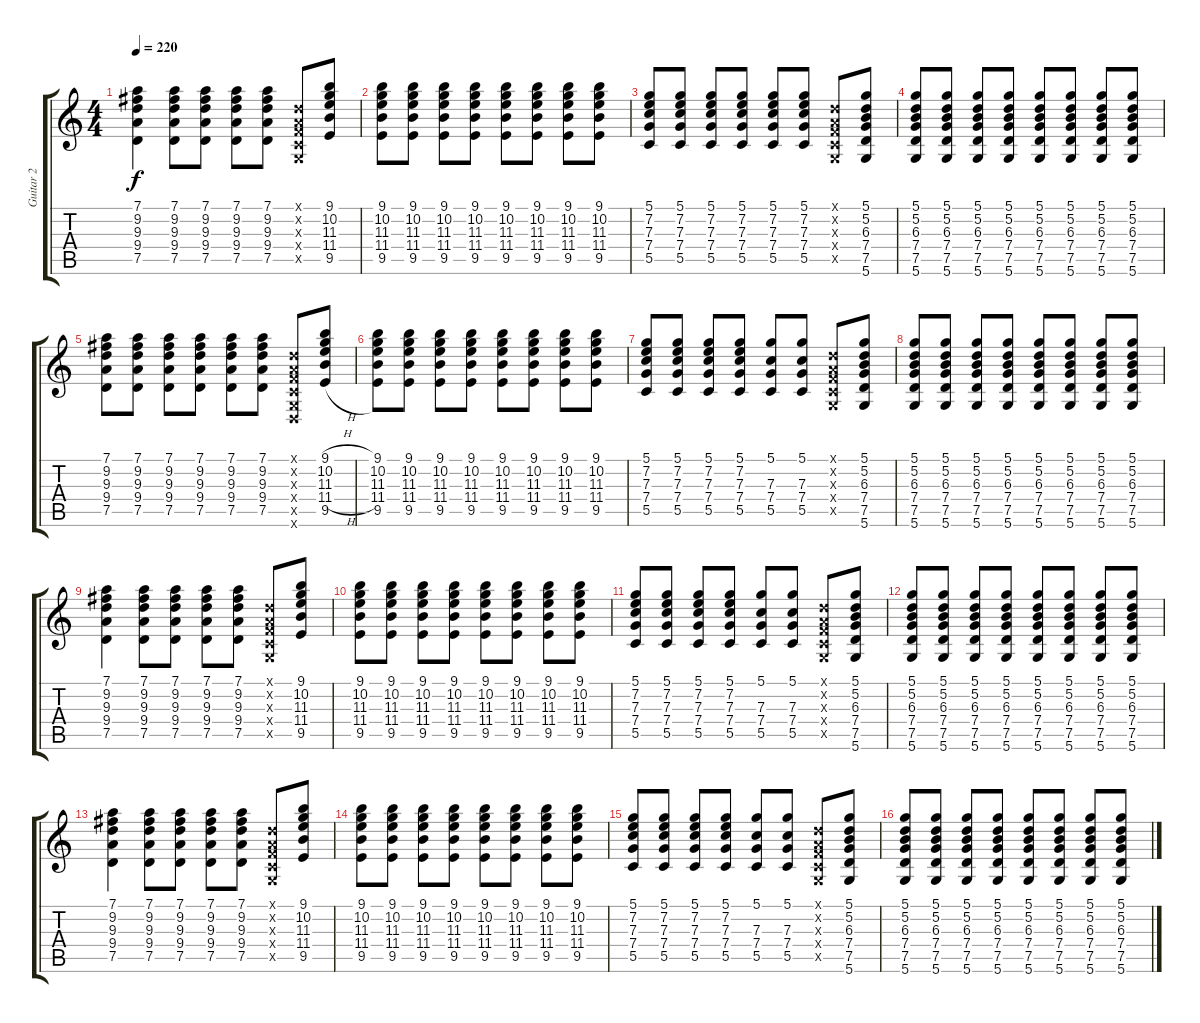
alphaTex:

\track ("Guitar 2" "Guitar 2") {instrument distortionguitar}
\staff {score tabs}
\tuning (D4 A3 F3 C3 G2 D2) {hide}
\ts (4 4)
\tempo 220
\clef g2
\ks c
(7.1 9.2 9.3 9.4 7.5).4{dy f} (7.1 9.2 9.3 9.4 7.5).8 (7.1 9.2 9.3 9.4 7.5).8 (7.1 9.2 9.3 9.4 7.5).8 (7.1 9.2 9.3 9.4 7.5).8 (0.1{x} 0.2{x} 0.3{x} 0.4{x} 0.5{x}).8 (9.1 10.2 11.3 11.4 9.5).8 |
(9.1 10.2 11.3 11.4 9.5).8 (9.1 10.2 11.3 11.4 9.5).8 (9.1 10.2 11.3 11.4 9.5).8 (9.1 10.2 11.3 11.4 9.5).8 (9.1 10.2 11.3 11.4 9.5).8 (9.1 10.2 11.3 11.4 9.5).8 (9.1 10.2 11.3 11.4 9.5).8 (9.1 10.2 11.3 11.4 9.5).8 |
(5.1 7.2 7.3 7.4 5.5).8 (5.1 7.2 7.3 7.4 5.5).8 (5.1 7.2 7.3 7.4 5.5).8 (5.1 7.2 7.3 7.4 5.5).8 (5.1 7.2 7.3 7.4 5.5).8 (5.1 7.2 7.3 7.4 5.5).8 (0.1{x} 0.2{x} 0.3{x} 0.4{x} 0.5{x}).8 (5.1 5.2 6.3 7.4 7.5 5.6).8 |
(5.1 5.2 6.3 7.4 7.5 5.6).8 (5.1 5.2 6.3 7.4 7.5 5.6).8 (5.1 5.2 6.3 7.4 7.5 5.6).8 (5.1 5.2 6.3 7.4 7.5 5.6).8 (5.1 5.2 6.3 7.4 7.5 5.6).8 (5.1 5.2 6.3 7.4 7.5 5.6).8 (5.1 5.2 6.3 7.4 7.5 5.6).8 (5.1 5.2 6.3 7.4 7.5 5.6).8 |
(7.1 9.2 9.3 9.4 7.5).8 (7.1 9.2 9.3 9.4 7.5).8 (7.1 9.2 9.3 9.4 7.5).8 (7.1 9.2 9.3 9.4 7.5).8 (7.1 9.2 9.3 9.4 7.5).8 (7.1 9.2 9.3 9.4 7.5).8 (0.1{x} 0.2{x} 0.3{x} 0.4{x} 0.5{x} 0.6{x}).8 (9.1{h} 10.2{h} 11.3{h} 11.4{h} 9.5{h}).8 |
(9.1 10.2 11.3 11.4 9.5).8 (9.1 10.2 11.3 11.4 9.5).8 (9.1 10.2 11.3 11.4 9.5).8 (9.1 10.2 11.3 11.4 9.5).8 (9.1 10.2 11.3 11.4 9.5).8 (9.1 10.2 11.3 11.4 9.5).8 (9.1 10.2 11.3 11.4 9.5).8 (9.1 10.2 11.3 11.4 9.5).8 |
(5.1 7.2 7.3 7.4 5.5).8 (5.1 7.2 7.3 7.4 5.5).8 (5.1 7.2 7.3 7.4 5.5).8 (5.1 7.2 7.3 7.4 5.5).8 (5.1 7.3 7.4 5.5).8 (5.1 7.3 7.4 5.5).8 (0.1{x} 0.2{x} 0.3{x} 0.4{x} 0.5{x}).8 (5.1 5.2 6.3 7.4 7.5 5.6).8 |
(5.1 5.2 6.3 7.4 7.5 5.6).8 (5.1 5.2 6.3 7.4 7.5 5.6).8 (5.1 5.2 6.3 7.4 7.5 5.6).8 (5.1 5.2 6.3 7.4 7.5 5.6).8 (5.1 5.2 6.3 7.4 7.5 5.6).8 (5.1 5.2 6.3 7.4 7.5 5.6).8 (5.1 5.2 6.3 7.4 7.5 5.6).8 (5.1 5.2 6.3 7.4 7.5 5.6).8 |
(7.1 9.2 9.3 9.4 7.5).4 (7.1 9.2 9.3 9.4 7.5).8 (7.1 9.2 9.3 9.4 7.5).8 (7.1 9.2 9.3 9.4 7.5).8 (7.1 9.2 9.3 9.4 7.5).8 (0.1{x} 0.2{x} 0.3{x} 0.4{x} 0.5{x}).8 (9.1 10.2 11.3 11.4 9.5).8 |
(9.1 10.2 11.3 11.4 9.5).8 (9.1 10.2 11.3 11.4 9.5).8 (9.1 10.2 11.3 11.4 9.5).8 (9.1 10.2 11.3 11.4 9.5).8 (9.1 10.2 11.3 11.4 9.5).8 (9.1 10.2 11.3 11.4 9.5).8 (9.1 10.2 11.3 11.4 9.5).8 (9.1 10.2 11.3 11.4 9.5).8 |
(5.1 7.2 7.3 7.4 5.5).8 (5.1 7.2 7.3 7.4 5.5).8 (5.1 7.2 7.3 7.4 5.5).8 (5.1 7.2 7.3 7.4 5.5).8 (5.1 7.3 7.4 5.5).8 (5.1 7.3 7.4 5.5).8 (0.1{x} 0.2{x} 0.3{x} 0.4{x} 0.5{x}).8 (5.1 5.2 6.3 7.4 7.5 5.6).8 |
(5.1 5.2 6.3 7.4 7.5 5.6).8 (5.1 5.2 6.3 7.4 7.5 5.6).8 (5.1 5.2 6.3 7.4 7.5 5.6).8 (5.1 5.2 6.3 7.4 7.5 5.6).8 (5.1 5.2 6.3 7.4 7.5 5.6).8 (5.1 5.2 6.3 7.4 7.5 5.6).8 (5.1 5.2 6.3 7.4 7.5 5.6).8 (5.1 5.2 6.3 7.4 7.5 5.6).8 |
(7.1 9.2 9.3 9.4 7.5).4 (7.1 9.2 9.3 9.4 7.5).8 (7.1 9.2 9.3 9.4 7.5).8 (7.1 9.2 9.3 9.4 7.5).8 (7.1 9.2 9.3 9.4 7.5).8 (0.1{x} 0.2{x} 0.3{x} 0.4{x} 0.5{x}).8 (9.1 10.2 11.3 11.4 9.5).8 |
(9.1 10.2 11.3 11.4 9.5).8 (9.1 10.2 11.3 11.4 9.5).8 (9.1 10.2 11.3 11.4 9.5).8 (9.1 10.2 11.3 11.4 9.5).8 (9.1 10.2 11.3 11.4 9.5).8 (9.1 10.2 11.3 11.4 9.5).8 (9.1 10.2 11.3 11.4 9.5).8 (9.1 10.2 11.3 11.4 9.5).8 |
(5.1 7.2 7.3 7.4 5.5).8 (5.1 7.2 7.3 7.4 5.5).8 (5.1 7.2 7.3 7.4 5.5).8 (5.1 7.2 7.3 7.4 5.5).8 (5.1 7.3 7.4 5.5).8 (5.1 7.3 7.4 5.5).8 (0.1{x} 0.2{x} 0.3{x} 0.4{x} 0.5{x}).8 (5.1 5.2 6.3 7.4 7.5 5.6).8 |
(5.1 5.2 6.3 7.4 7.5 5.6).8 (5.1 5.2 6.3 7.4 7.5 5.6).8 (5.1 5.2 6.3 7.4 7.5 5.6).8 (5.1 5.2 6.3 7.4 7.5 5.6).8 (5.1 5.2 6.3 7.4 7.5 5.6).8 (5.1 5.2 6.3 7.4 7.5 5.6).8 (5.1 5.2 6.3 7.4 7.5 5.6).8 (5.1 5.2 6.3 7.4 7.5 5.6).8
